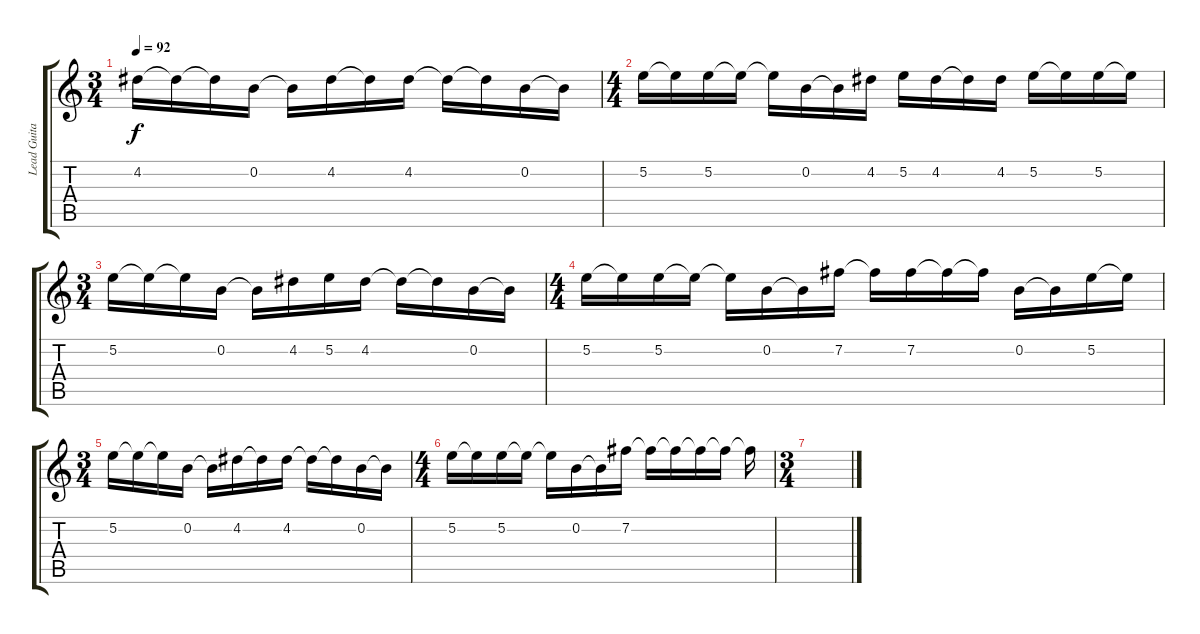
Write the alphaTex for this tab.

\track ("Lead Guitar" "Lead Guita") {instrument electricguitarjazz}
\staff {score tabs}
\tuning (E4 B3 G3 D3 A2 E2) {hide}
\ts (3 4)
\tempo 92
\clef g2
\ks c
4.2.16{dy f} 4.2{t}.16 4.2{t}.16 0.2.16 0.2{t}.16 4.2.16 4.2{t}.16 4.2.16 4.2{t}.16 4.2{t}.16 0.2.16 0.2{t}.16 |
\ts (4 4)
5.2.16 5.2{t}.16 5.2.16 5.2{t}.16 5.2{t}.16 0.2.16 0.2{t}.16 4.2.16 5.2.16 4.2.16 4.2{t}.16 4.2.16 5.2.16 5.2{t}.16 5.2.16 5.2{t}.16 |
\ts (3 4)
5.2.16 5.2{t}.16 5.2{t}.16 0.2.16 0.2{t}.16 4.2.16 5.2.16 4.2.16 4.2{t}.16 4.2{t}.16 0.2.16 0.2{t}.16 |
\ts (4 4)
5.2.16 5.2{t}.16 5.2.16 5.2{t}.16 5.2{t}.16 0.2.16 0.2{t}.16 7.2.16 7.2{t}.16 7.2.16 7.2{t}.16 7.2{t}.16 0.2.16 0.2{t}.16 5.2.16 5.2{t}.16 |
\ts (3 4)
5.2.16 5.2{t}.16 5.2{t}.16 0.2.16 0.2{t}.16 4.2.16 4.2{t}.16 4.2.16 4.2{t}.16 4.2{t}.16 0.2.16 0.2{t}.16 |
\ts (4 4)
5.2.16 5.2{t}.16 5.2.16 5.2{t}.16 5.2{t}.16 0.2.16 0.2{t}.16 7.2.16 7.2{t}.16 7.2{t}.16 7.2{t}.16 7.2{t}.16 7.2{t}.16 |
\ts (3 4)
